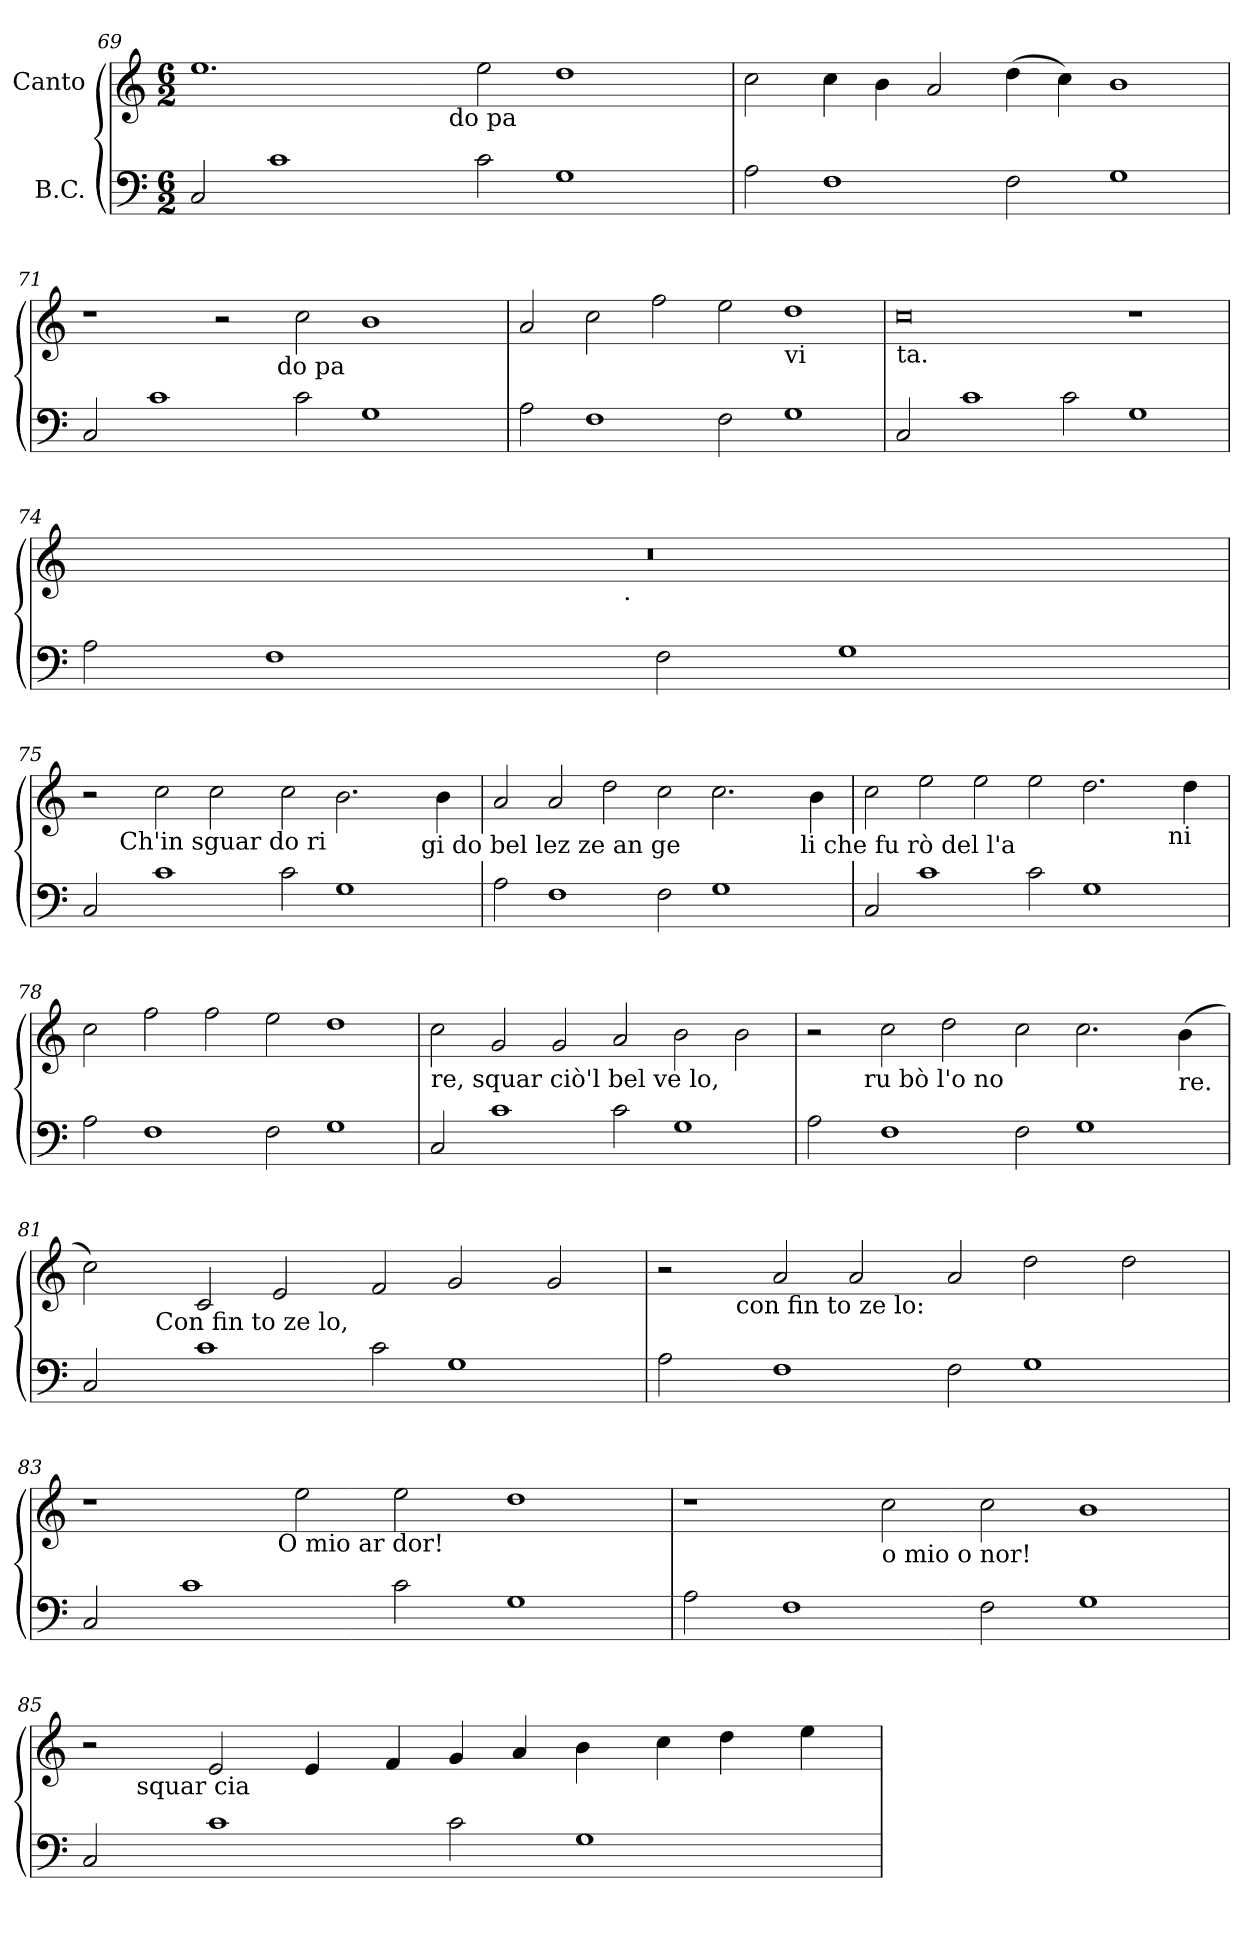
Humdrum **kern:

**kern	**kern
*part2	*part1
*staff2	*staff1
*I"B.C.	*I"Canto
*clefF4	*clefG2
*k[]	*k[]
*C:	*C:
*M6/2	*M6/2
=69	=69
*	*^
2C/	1.ee	1ryy
1c	.	.
.	.	4ryy
.	.	8ryy
.	.	32ryy
!	!	!LO:TX:b:t=do pa
.	.	1ryy
2c\	2ee\	.
1G	1dd	.
.	.	2ryy
.	.	16.ryy
!!LO:LB:g=z
=70	=70	=70
!	!LO:TX:b:t=ce, al l'au da ce in a mor	!
*	*v	*v
2A\	2cc\
1F	4cc\
.	4b\
.	2a/
2F\	(<4dd\
.	4cc\)
1G	1b
=71	=71
*	*^
2C/	1r	1ryy
1c	.	.
.	2r	4..ryy
!	!	!LO:TX:b:t=do pa
.	.	1ryy
2c\	2cc\	.
1G	1b	.
.	.	2ryy
.	.	16ryy
=72	=72	=72
!	!LO:TX:b:t=ce, do pa c'e	!
*	*v	*v
2A\	2a/
1F	2cc\
.	2ff\
2F\	2ee\
!	!LO:TX:b:t=vi
1G	1dd
=73	=73
!	!LO:TX:b:t=ta.
2C/	0cc
1c	.
2c\	.
1G	1r
!!LO:LB:g=z
=74	=74
*	*^
2A\	0.r	1ryy
1F	.	.
.	.	4...ryy
!	!	!LO:TX:b:t=.
.	.	1ryy
2F\	.	.
1G	.	.
.	.	2ryy
.	.	32ryy
=75	=75	=75
*	*	*^
2C/	2r	4ryy	1ryy
!	!	!LO:TX:b:t=Ch'in sguar do ri	!
.	.	1ryy	.
1c	2cc\	.	.
.	2cc\	.	1ryy
.	.	1..ryy	.
2c\	2cc\	.	.
1G	2.b\	.	2ryy
.	.	.	8.ryy
!	!	!	!LO:TX:b:t=gi do bel lez ze an ge
.	.	.	4ryy
.	4b\	.	.
.	.	.	16ryy
*	*	*v	*v
=76	=76	=76
2A\	2a/	1ryy
1F	2a/	.
.	2dd\	1ryy
2F\	2cc\	.
1G	2.cc\	2ryy
.	.	8..ryy
!	!	!LO:TX:b:t=li che fu rò del l'a
.	.	4ryy
.	4b\	.
.	.	32ryy
=77	=77	=77
2C/	2cc\	1ryy
1c	2ee\	.
.	2ee\	1ryy
2c\	2ee\	.
1G	2.dd\	2ryy
.	.	8.ryy
!	!	!LO:TX:b:t=ni
.	.	4ryy
.	4dd\	.
.	.	16ryy
!!LO:PB:g=z
=78	=78	=78
!	!LO:TX:b:t=ma, tras se l'ar do	!
*	*v	*v
2A\	2cc\
1F	2ff\
.	2ff\
2F\	2ee\
1G	1dd
=79	=79
!	!LO:TX:b:t=re, squar ciò'l bel ve lo,
2C/	2cc\
1c	2g/
.	2g/
2c\	2a/
1G	2b\
.	2b\
=80	=80
*	*^
2A\	2r	4..ryy
!	!	!LO:TX:b:t=ru bò l'o no
.	.	1ryy
1F	2cc\	.
.	2dd\	.
.	.	1ryy
2F\	2cc\	.
1G	2.cc\	.
.	.	2ryy
!	!LO:TX:b:t=re.	!
.	(>4b\	.
.	.	16ryy
=81	=81	=81
2C/	2cc\)	4ryy
.	.	16ryy
!	!	!LO:TX:b:t=Con fin to ze lo,
.	.	1ryy
1c	2c/	.
.	2e/	.
.	.	1ryy
2c\	2f/	.
1G	2g/	.
.	.	2ryy
.	2g/	.
.	.	8.ryy
!!LO:LB:g=z	!!
=82	=82	=82
2A\	2r	4ryy
.	.	16.ryy
!	!	!LO:TX:b:t=con fin to ze lo&colon;
.	.	1ryy
1F	2a/	.
.	2a/	.
.	.	1ryy
2F\	2a/	.
1G	2dd\	.
.	.	2ryy
.	2dd\	.
.	.	8ryy
.	.	32ryy
=83	=83	=83
2C/	1r	2ryy
1c	.	4...ryy
!	!	!LO:TX:b:t=O mio ar dor!
.	.	1ryy
.	2ee\	.
2c\	2ee\	.
.	.	1ryy
1G	1dd	.
.	.	32ryy
*	*v	*v
=84	=84
2A\	1r
1F	.
!	!LO:TX:b:t=o mio o nor!
.	2cc\
2F\	2cc\
1G	1b
=85	=85
*	*^
2C/	2r	8.ryy
!	!	!LO:TX:b:t=squar cia
.	.	1ryy
1c	2e/	.
.	4e/	.
.	.	1ryy
.	4f/	.
2c\	4g/	.
.	4a/	.
1G	4b\	.
.	.	2ryy
.	4cc\	.
.	4dd\	.
.	.	4ryy
.	4ee\	.
.	.	16ryy
*	*v	*v
=	=
*-	*-
